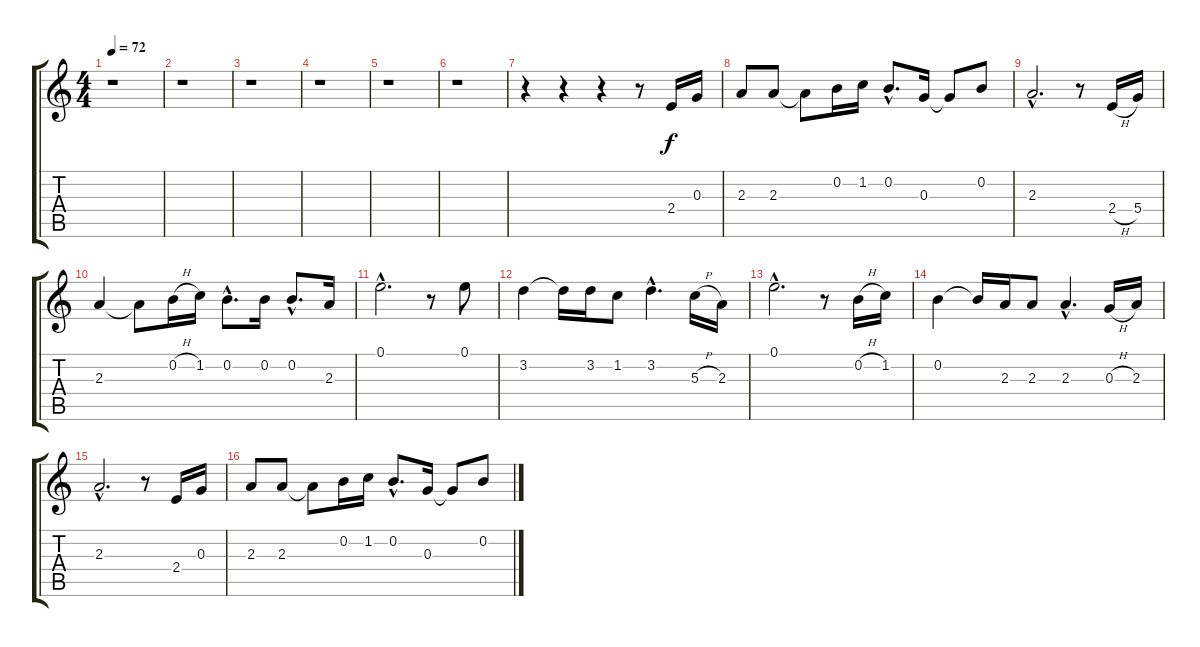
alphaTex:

\track "" {instrument electricbasspick}
\staff {score tabs}
\tuning (E4 B3 G3 D3 A2 E2) {hide}
\ts (4 4)
\tempo 72
\clef g2
\ks c
r.1{dy f instrument electricbasspick} |
r.1 |
r.1 |
r.1 |
r.1 |
r.1 |
r.4 r.4 r.4 r.8 2.4.16 0.3.16 |
2.3.8 2.3.8 2.3{t}.8 0.2.16 1.2.16 0.2{hac}.8{d} 0.3.16 0.3{t}.8 0.2.8 |
2.3{hac}.2{d} r.8 2.4{h}.16 5.4.16 |
2.3.4 2.3{t}.8 0.2{h}.16 1.2.16 0.2{hac}.8{d} 0.2.16 0.2{hac}.8{d} 2.3.16 |
0.1{hac}.2{d} r.8 0.1.8 |
3.2.4 3.2{t}.16 3.2.16 1.2.8 3.2{hac}.4{d} 5.3{h}.16 2.3.16 |
0.1{hac}.2{d} r.8 0.2{h}.16 1.2.16 |
0.2.4 0.2{t}.16 2.3.16 2.3.8 2.3{hac}.4{d} 0.3{h}.16 2.3.16 |
2.3{hac}.2{d} r.8 2.4.16 0.3.16 |
2.3.8 2.3.8 2.3{t}.8 0.2.16 1.2.16 0.2{hac}.8{d} 0.3.16 0.3{t}.8 0.2.8
